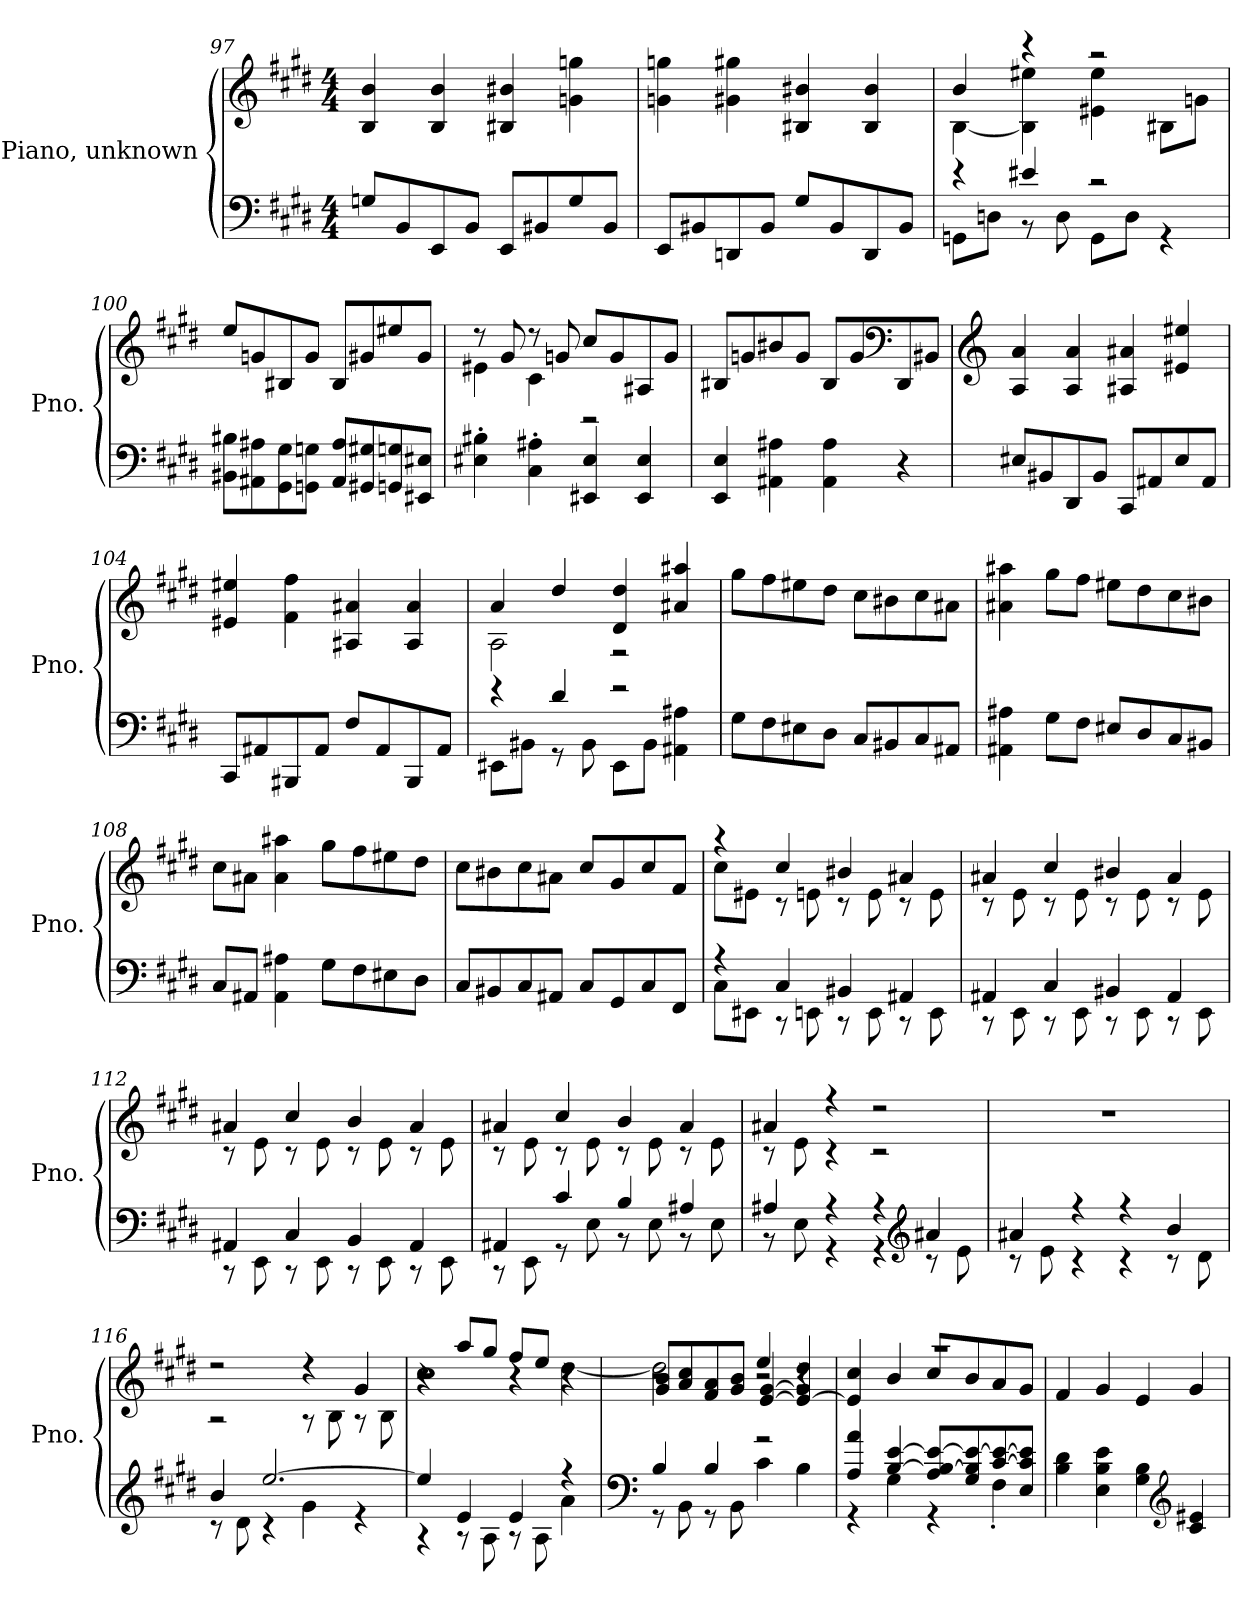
**kern	**kern
*part1	*part1
*staff2	*staff1
*I"Piano, unknown	*
*I'Pno.	*
!!LO:LB:g=z
*clefF4	*clefG2
*k[f#c#g#d#]	*k[f#c#g#d#]
*M4/4	*M4/4
=97	=97
8Gn/L	4B/ 4b/
8BB/	.
8EE/	4B/ 4b/
8BB/J	.
8EE/L	4B#X/ 4b#X/
8BB#X/	.
8G/	4gn\ 4ggn\
8BB#/J	.
=98	=98
8EE/L	4gn\ 4ggn\
8BB#X/	.
8DDn/	4g#X\ 4gg#X\
8BB#/J	.
8G#/L	4B#X/ 4b#X/
8BB#/	.
8DD/	4B#/ 4b#/
8BB#/J	.
=99	=99
*^	*^
4r	8GGn\L	4b/	[4B\
.	8Dn\J	.	.
4e#X/	8r	4r	4B\] 4ee#X\
.	8D\	.	.
2r	8GG\L	2r	4e#X\ 4ee#\
.	8D\J	.	.
.	4r	.	8B#X\L
.	.	.	8gn\J
*v	*v	*	*
*	*v	*v
!!LO:PB:g=z
=100	=100
8BB#X\ 8B#X\L	8ee/L
8AA#X\ 8A#X\	8gn/
8GG#\ 8G#\	8B#X/
8GGn\ 8Gn\J	8g/J
8AA#/ 8A#/L	8B#/L
8GG#X/ 8G#X/	8g#X/
8GGn/ 8Gn/	8ee#X/
8EE#X/ 8E#X/J	8g#/J
=101	=101
*	*^
4E#X\' 4B#X\'	8r	4e#X\
.	8g#/	.
4C#\' 4A#X\'	8r	4c#\
.	8gn/	.
4EE#X/ 4E#/	8cc#/L	2r
.	8g/	.
4EE#/ 4E#/	8A#X/	.
.	8g/J	.
*	*v	*v
=102	=102
4EE/ 4E/	8B#X/L
.	8gn/
4AA#X\ 4A#X\	8b#X/
.	8g/J
4AA#\ 4A#\	8B#/L
.	8g/
*	*clefF4
4r	8DD#/
.	8BB#X/J
!!LO:LB:g=z
=103	=103
*	*clefG2
8E#X/L	4A/ 4a/
8BB#X/	.
8DD#/	4A/ 4a/
8BB#/J	.
8CC#/L	4A#X/ 4a#X/
8AA#X/	.
8E#/	4e#X/ 4ee#X/
8AA#/J	.
=104	=104
8CC#/L	4e#X/ 4ee#X/
8AA#X/	.
8BBB#X/	4f#\ 4ff#\
8AA#/J	.
8F#/L	4A#X/ 4a#X/
8AA#/	.
8BBB#/	4A#/ 4a#/
8AA#/J	.
=105	=105
*^	*^
4r	8EE#X\L	4a/	2A\
.	8BB#X\J	.	.
4d#/	8r	4dd#/	.
.	8BB#\	.	.
2r	8EE#\L	4d#/ 4dd#/	2r
.	8BB#\J	.	.
.	4AA#X\ 4A#X\	4a#X/ 4aa#X/	.
*v	*v	*	*
*	*v	*v
=106	=106
8G#\L	8gg#\L
8F#\	8ff#\
8E#X\	8ee#X\
8D#\J	8dd#\J
8C#/L	8cc#\L
8BB#X/	8b#X\
8C#/	8cc#\
8AA#X/J	8a#X\J
!!LO:LB:g=z
=107	=107
4AA#X\ 4A#X\	4a#X\ 4aa#X\
8G#\L	8gg#\L
8F#\J	8ff#\J
8E#X/L	8ee#X\L
8D#/	8dd#\
8C#/	8cc#\
8BB#X/J	8b#X\J
=108	=108
8C#/L	8cc#\L
8AA#X/J	8a#X\J
4AA#\ 4A#X\	4a#\ 4aa#X\
8G#\L	8gg#\L
8F#\	8ff#\
8E#X\	8ee#X\
8D#\J	8dd#\J
=109	=109
8C#/L	8cc#\L
8BB#X/	8b#X\
8C#/	8cc#\
8AA#X/J	8a#X\J
8C#/L	8cc#/L
8GG#/	8g#/
8C#/	8cc#/
8FF#/J	8f#/J
=110	=110
*^	*^
4r	8C#\L	4r	8cc#\L
.	8EE#X\J	.	8e#X\J
4C#/	8r	4cc#/	8r
.	8EEn\	.	8en\
4BB#X/	8r	4b#X/	8r
.	8EE\	.	8e\
4AA#X/	8r	4a#X/	8r
.	8EE\	.	8e\
!!LO:LB:g=z	!!
=111	=111	=111	=111
4AA#X/	8r	4a#X/	8r
.	8EE\	.	8e\
4C#/	8r	4cc#/	8r
.	8EE\	.	8e\
4BB#X/	8r	4b#X/	8r
.	8EE\	.	8e\
4AA#/	8r	4a#/	8r
.	8EE\	.	8e\
=112	=112	=112	=112
4AA#X/	8r	4a#X/	8r
.	8EE\	.	8e\
4C#/	8r	4cc#/	8r
.	8EE\	.	8e\
4BB/	8r	4b/	8r
.	8EE\	.	8e\
4AA#/	8r	4a#/	8r
.	8EE\	.	8e\
=113	=113	=113	=113
4AA#X/	8r	4a#X/	8r
.	8EE\	.	8e\
4c#/	8r	4cc#/	8r
.	8E\	.	8e\
4B/	8r	4b/	8r
.	8E\	.	8e\
4A#X/	8r	4a#/	8r
.	8E\	.	8e\
=114	=114	=114	=114
4A#X/	8r	4a#X/	8r
.	8E\	.	8e\
4r	4r	4r	4r
4r	4r	2r	2r
*clefG2	*	*	*
4a#X/	8r	.	.
.	8e\	.	.
*	*	*v	*v
!!LO:LB:g=z
=115	=115	=115
4a#X/	8r	1r
.	8e\	.
4r	4r	.
4r	4r	.
4b/	8r	.
.	8d#\	.
=116	=116	=116
*	*	*^
4b/	8r	2r	2r
.	8d#\	.	.
[2.ee/	4r	.	.
.	4g#\	4r	8r
.	.	.	8B\
.	4r	4g#/	8r
.	.	.	8B\
=117	=117	=117	=117
*	*	*	*^
4ee/]	4r	1cc#	2r	4r
4e/	8r	.	.	8aa/L
.	8A\	.	.	8gg#/J
4e/	8r	.	4r	8ff#/L
.	8A\	.	.	8ee/J
4r	4a\	.	[4dd#\	4r
=118	=118	=118	=118	=118
*clefF4	*	*	*	*
4B/	8r	2r	2dd#\]	8g#/ 8b/L
.	8BB\	.	.	8a/ 8cc#/
4B/	8r	.	.	8f#/ 8a/
.	8BB\	.	.	8g#/ 8b/J
2r	4c#\	4ee/	2r	[4e/ [4g#/
.	4B\	4r	.	4e/_ 4g#/] 4dd#/
*	*	*	*v	*v
=119	=119	=119	=119
4A/ 4a/	4r	1r	4e/] 4cc#/
[4B/ [4e/	4G#\	.	4b/
8A/ 8B/_ 8e/_L	4r	.	8cc#/L
8G#/ 8B/] 8e/_	.	.	8b/
[8c#/ 8e/_	4F#'\	.	8a/
8E/ 8c#/] 8e/]J	.	.	8g#/J
*v	*v	*	*
*	*v	*v
!!LO:LB:g=z
=120	=120
4B\ 4d#\	4f#/
4E\ 4B\ 4e\	4g#/
4G#\ 4B\	4e/
*clefG2	*
4c#/ 4e#X/	4g#/
=	=
*-	*-
